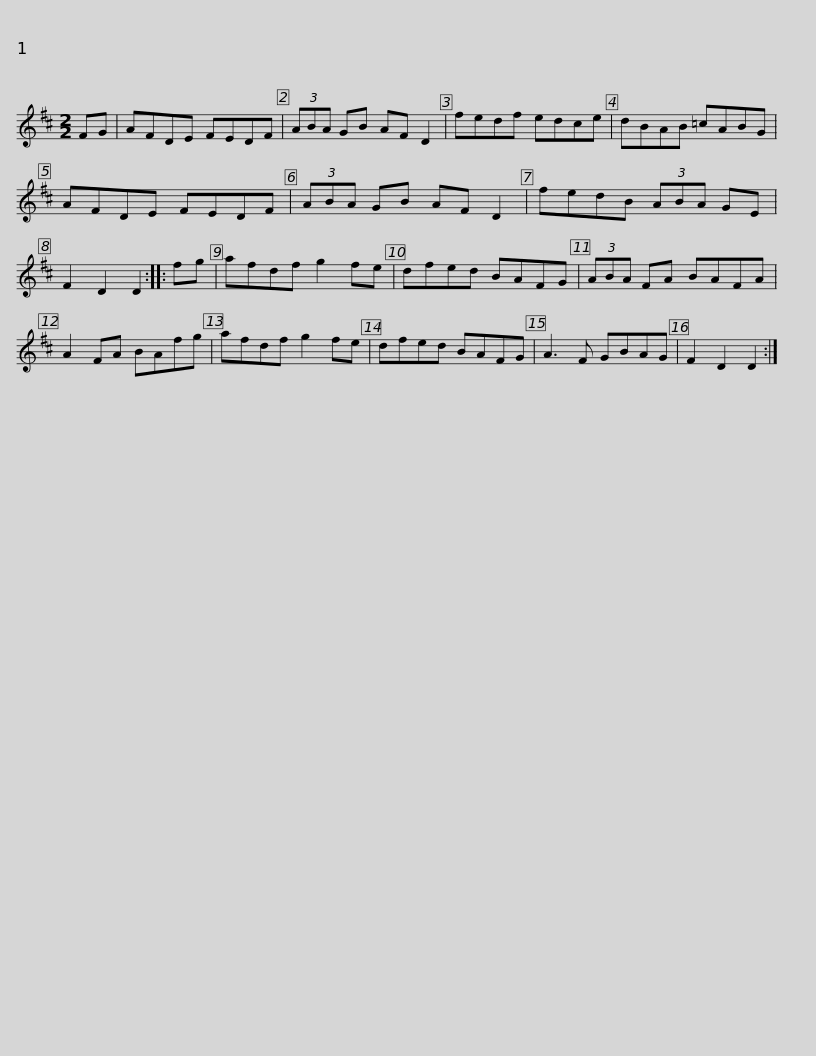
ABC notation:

X:1
L:1/8
M:2/2
I:linebreak $
K:D
V:1 treble
V:1
 FG | AFDE FEDF | (3ABA GB AF D2 | fedf edce | dBAB =cABG | %5
 AFDE FEDF |$ (3ABA GB AF D2 | fedB (3ABA GE | F2 D2 D2 :: fg | %10
 afdf g2 fe | dfed BAFG |$ (3ABA FA BAFA | A2 FA BAfg | afdf g2 fe | %15
 dfed BAFG | A3 F GBAG | F2 D2 D2 :| %18
